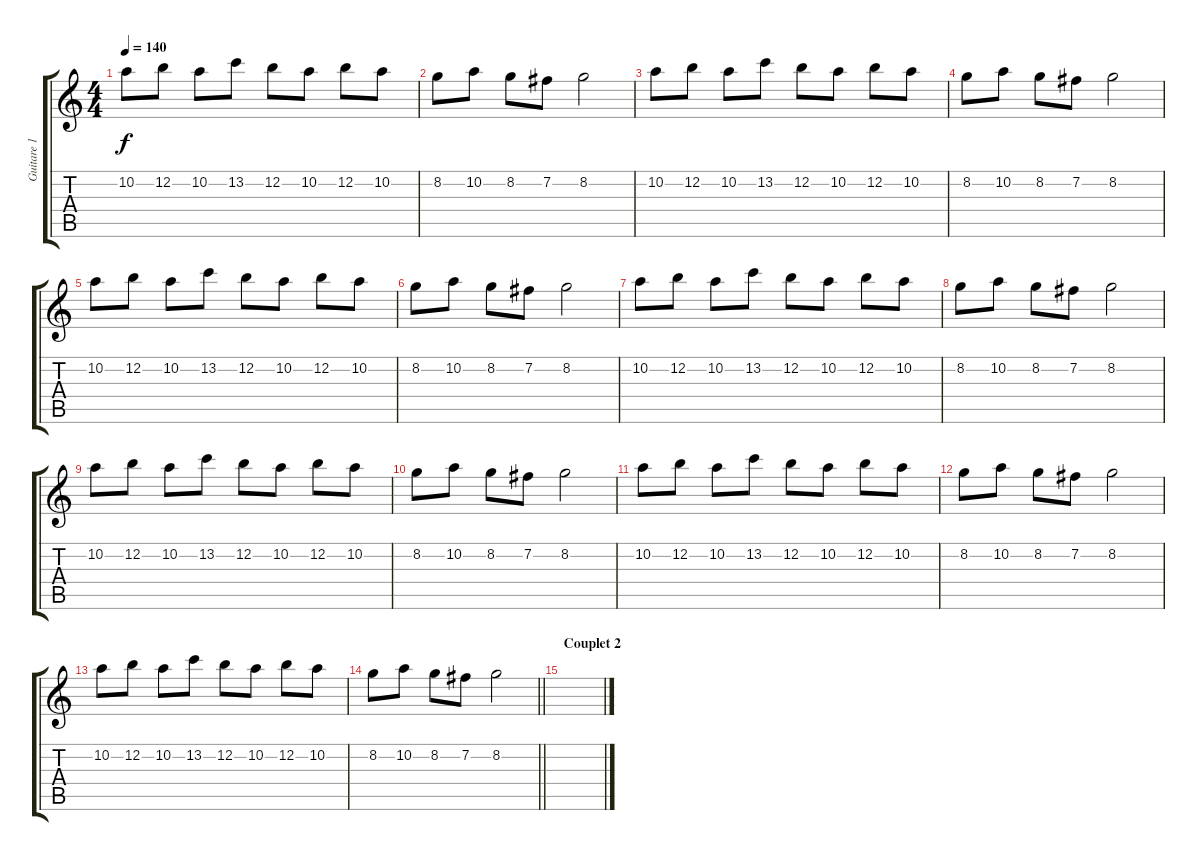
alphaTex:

\track ("Guitare 1" "Guitare 1") {instrument distortionguitar}
\staff {score tabs}
\tuning (E4 B3 G3 D3 A2 E2) {hide}
\ts (4 4)
\tempo 140
\clef g2
\ks c
10.2.8{dy f} 12.2.8 10.2.8 13.2.8 12.2.8 10.2.8 12.2.8 10.2.8 |
8.2.8 10.2.8 8.2.8 7.2.8 8.2.2 |
10.2.8 12.2.8 10.2.8 13.2.8 12.2.8 10.2.8 12.2.8 10.2.8 |
8.2.8 10.2.8 8.2.8 7.2.8 8.2.2 |
10.2.8 12.2.8 10.2.8 13.2.8 12.2.8 10.2.8 12.2.8 10.2.8 |
8.2.8 10.2.8 8.2.8 7.2.8 8.2.2 |
10.2.8 12.2.8 10.2.8 13.2.8 12.2.8 10.2.8 12.2.8 10.2.8 |
8.2.8 10.2.8 8.2.8 7.2.8 8.2.2 |
10.2.8 12.2.8 10.2.8 13.2.8 12.2.8 10.2.8 12.2.8 10.2.8 |
8.2.8 10.2.8 8.2.8 7.2.8 8.2.2 |
10.2.8 12.2.8 10.2.8 13.2.8 12.2.8 10.2.8 12.2.8 10.2.8 |
8.2.8 10.2.8 8.2.8 7.2.8 8.2.2 |
10.2.8 12.2.8 10.2.8 13.2.8 12.2.8 10.2.8 12.2.8 10.2.8 |
\barLineRight lightlight
8.2.8 10.2.8 8.2.8 7.2.8 8.2.2 |
\section ("" "Couplet 2")
